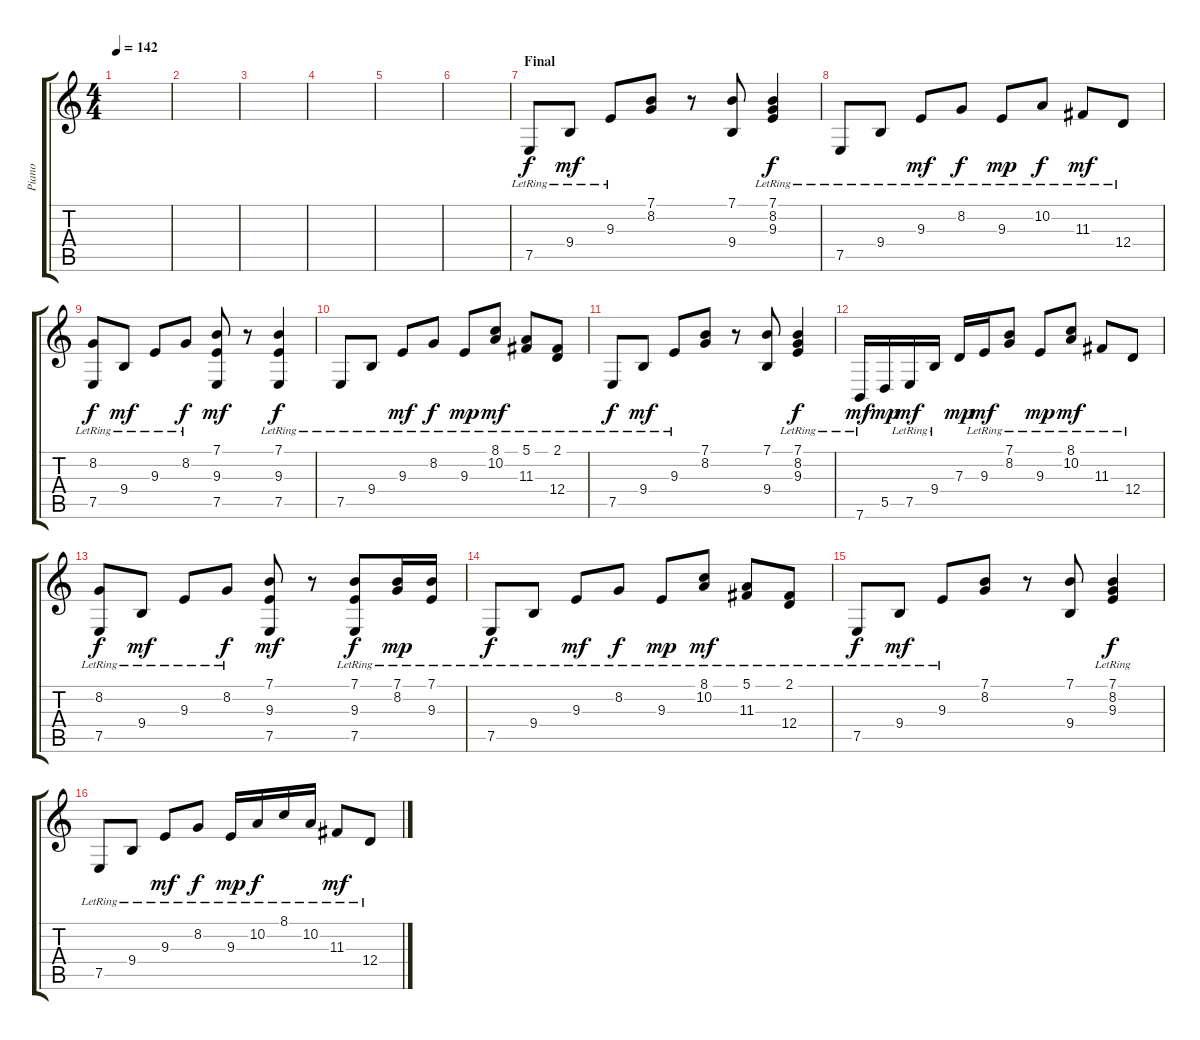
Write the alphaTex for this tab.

\track ("Piano" "Piano") {instrument acousticgrandpiano}
\staff {score tabs}
\tuning (E4 B3 G3 D3 A2 E2) {hide}
\ts (4 4)
\tempo 142
\clef g2
\ks c
|
|
|
|
|
|
\section ("" "Final")
7.5{lr}.8{volume 14} 9.4{lr}.8{dy mf} 9.3{lr}.8 (7.1 8.2).8 r.8 (7.1 9.4).8 (7.1 8.2 9.3{lr}).4{dy f} |
7.5{lr}.8 9.4{lr}.8 9.3{lr}.8{dy mf} 8.2{lr}.8{dy f} 9.3{lr}.8{dy mp} 10.2{lr}.8{dy f} 11.3{lr}.8{dy mf} 12.4{lr}.8 |
(8.2{lr} 7.5{lr}).8{dy f} 9.4{lr}.8{dy mf} 9.3{lr}.8 8.2{lr}.8{dy f} (7.1 9.3 7.5).8{dy mf} r.8 (7.1{lr} 9.3{lr} 7.5{lr}).4{dy f} |
7.5{lr}.8 9.4{lr}.8 9.3{lr}.8{dy mf} 8.2{lr}.8{dy f} 9.3{lr}.8{dy mp} (8.1 10.2{lr}).8{dy mf} (5.1 11.3{lr}).8 (2.1 12.4{lr}).8 |
7.5{lr}.8{dy f} 9.4{lr}.8{dy mf} 9.3{lr}.8 (7.1 8.2).8 r.8 (7.1 9.4).8 (7.1 8.2 9.3{lr}).4{dy f} |
7.6{lr}.16{dy mf} 5.5.16{dy mp} 7.5{lr}.16{dy mf} 9.4{lr}.16 7.3.16{dy mp} 9.3{lr}.16{dy mf} (7.1{lr} 8.2).8 9.3{lr}.8{dy mp} (8.1{lr} 10.2{lr}).8{dy mf} 11.3{lr}.8 12.4{lr}.8 |
(8.2{lr} 7.5{lr}).8{dy f} 9.4{lr}.8{dy mf} 9.3{lr}.8 8.2{lr}.8{dy f} (7.1 9.3 7.5).8{dy mf} r.8 (7.1{lr} 9.3{lr} 7.5{lr}).8{dy f} (7.1 8.2{lr}).16{dy mp} (7.1{lr} 9.3{lr}).16 |
7.5{lr}.8{dy f} 9.4{lr}.8 9.3{lr}.8{dy mf} 8.2{lr}.8{dy f} 9.3{lr}.8{dy mp} (8.1 10.2{lr}).8{dy mf} (5.1 11.3{lr}).8 (2.1 12.4{lr}).8 |
7.5{lr}.8{dy f} 9.4{lr}.8{dy mf} 9.3{lr}.8 (7.1 8.2).8 r.8 (7.1 9.4).8 (7.1 8.2 9.3{lr}).4{dy f} |
7.5{lr}.8 9.4{lr}.8 9.3{lr}.8{dy mf} 8.2{lr}.8{dy f} 9.3{lr}.16{dy mp} 10.2{lr}.16{dy f} 8.1{lr}.16 10.2{lr}.16 11.3{lr}.8{dy mf} 12.4{lr}.8
